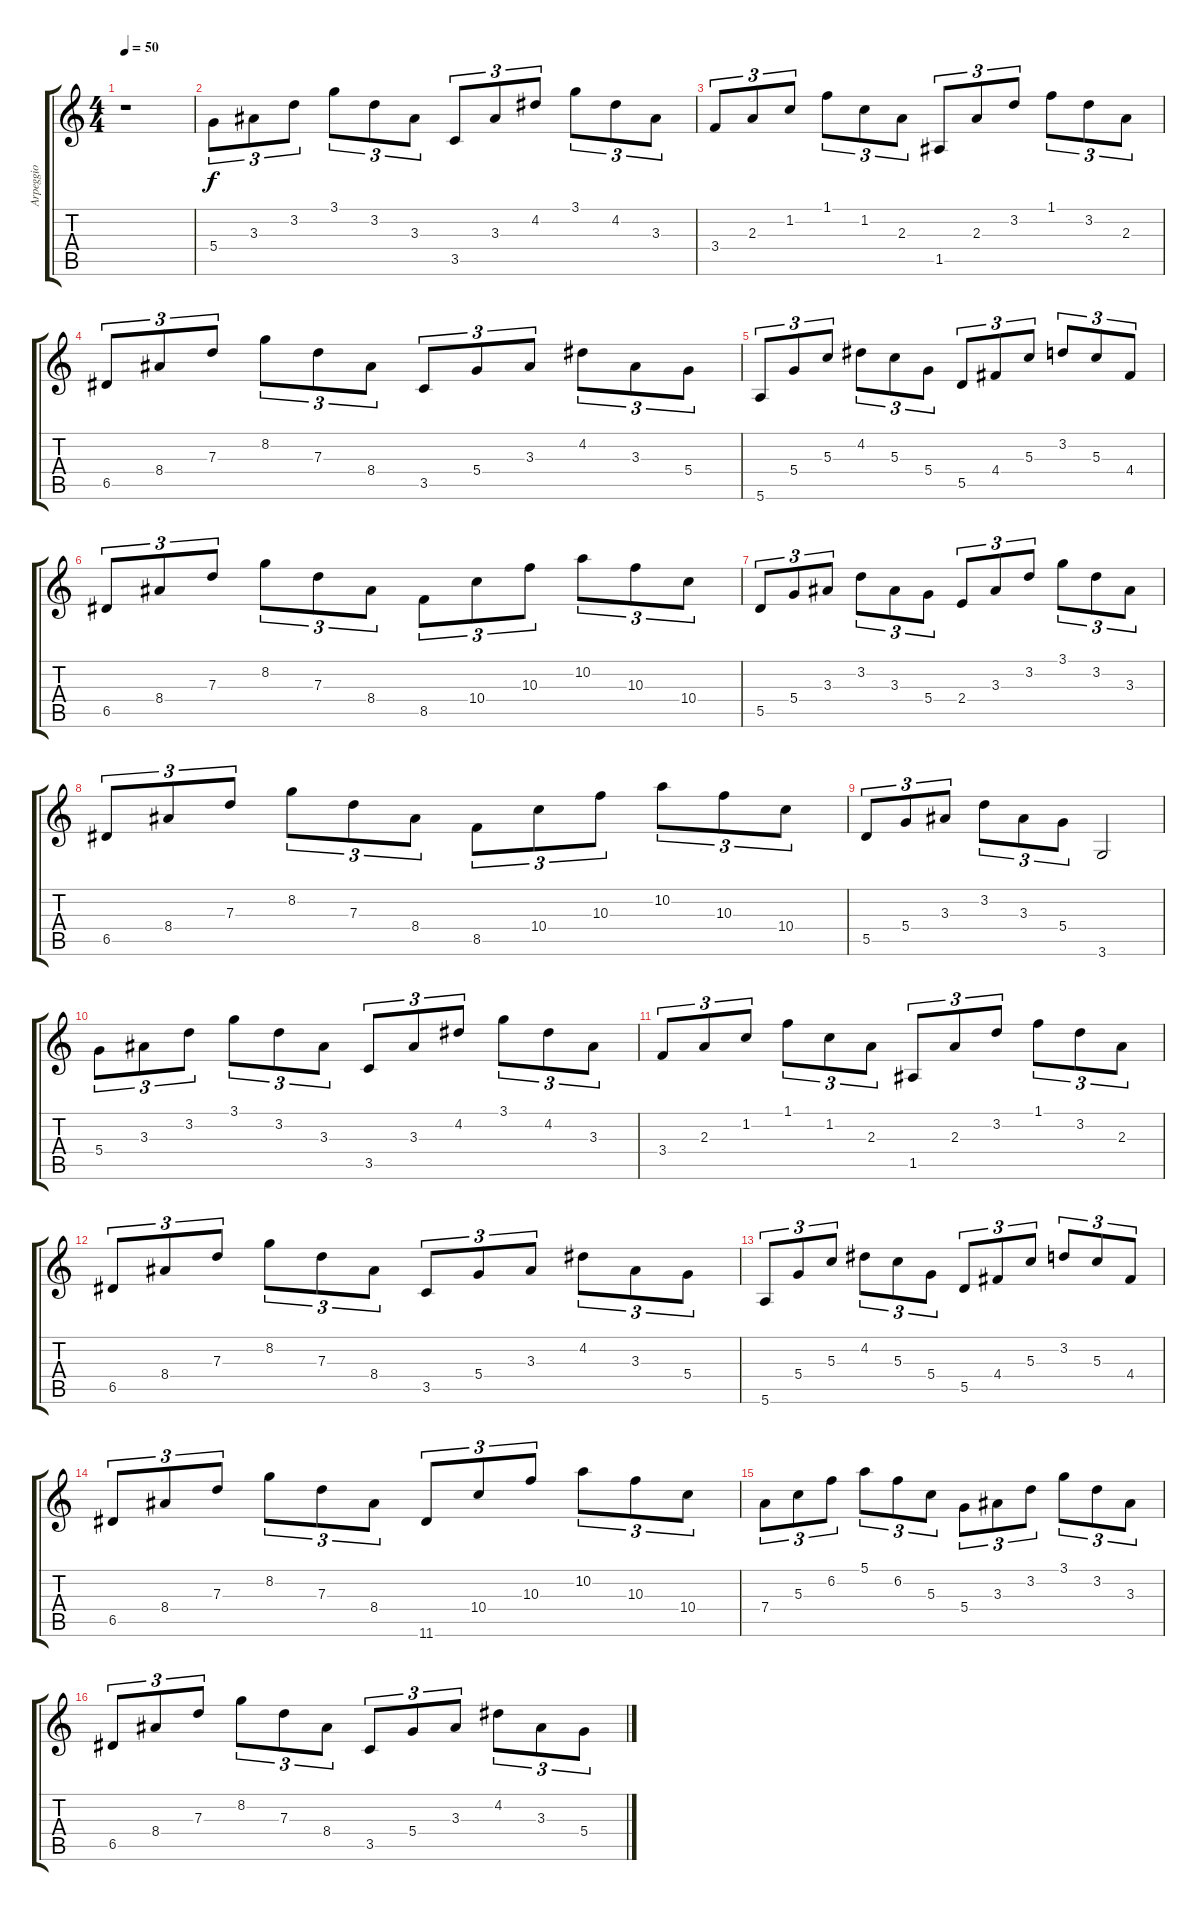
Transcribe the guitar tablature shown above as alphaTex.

\track ("Arpeggio" "Arpeggio") {instrument acousticguitarnylon}
\staff {score tabs}
\tuning (E4 B3 G3 D3 A2 E2) {hide}
\ts (4 4)
\tempo 50
\clef g2
\ks c
r.1{dy f instrument acousticguitarnylon} |
5.4.8{tu (3 2)} 3.3.8{tu (3 2)} 3.2.8{tu (3 2)} 3.1.8{tu (3 2)} 3.2.8{tu (3 2)} 3.3.8{tu (3 2)} 3.5.8{tu (3 2)} 3.3.8{tu (3 2)} 4.2.8{tu (3 2)} 3.1.8{tu (3 2)} 4.2.8{tu (3 2)} 3.3.8{tu (3 2)} |
3.4.8{tu (3 2)} 2.3.8{tu (3 2)} 1.2.8{tu (3 2)} 1.1.8{tu (3 2)} 1.2.8{tu (3 2)} 2.3.8{tu (3 2)} 1.5.8{tu (3 2)} 2.3.8{tu (3 2)} 3.2.8{tu (3 2)} 1.1.8{tu (3 2)} 3.2.8{tu (3 2)} 2.3.8{tu (3 2)} |
6.5.8{tu (3 2)} 8.4.8{tu (3 2)} 7.3.8{tu (3 2)} 8.2.8{tu (3 2)} 7.3.8{tu (3 2)} 8.4.8{tu (3 2)} 3.5.8{tu (3 2)} 5.4.8{tu (3 2)} 3.3.8{tu (3 2)} 4.2.8{tu (3 2)} 3.3.8{tu (3 2)} 5.4.8{tu (3 2)} |
5.6.8{tu (3 2)} 5.4.8{tu (3 2)} 5.3.8{tu (3 2)} 4.2.8{tu (3 2)} 5.3.8{tu (3 2)} 5.4.8{tu (3 2)} 5.5.8{tu (3 2)} 4.4.8{tu (3 2)} 5.3.8{tu (3 2)} 3.2.8{tu (3 2)} 5.3.8{tu (3 2)} 4.4.8{tu (3 2)} |
6.5.8{tu (3 2)} 8.4.8{tu (3 2)} 7.3.8{tu (3 2)} 8.2.8{tu (3 2)} 7.3.8{tu (3 2)} 8.4.8{tu (3 2)} 8.5.8{tu (3 2)} 10.4.8{tu (3 2)} 10.3.8{tu (3 2)} 10.2.8{tu (3 2)} 10.3.8{tu (3 2)} 10.4.8{tu (3 2)} |
5.5.8{tu (3 2)} 5.4.8{tu (3 2)} 3.3.8{tu (3 2)} 3.2.8{tu (3 2)} 3.3.8{tu (3 2)} 5.4.8{tu (3 2)} 2.4.8{tu (3 2)} 3.3.8{tu (3 2)} 3.2.8{tu (3 2)} 3.1.8{tu (3 2)} 3.2.8{tu (3 2)} 3.3.8{tu (3 2)} |
6.5.8{tu (3 2)} 8.4.8{tu (3 2)} 7.3.8{tu (3 2)} 8.2.8{tu (3 2)} 7.3.8{tu (3 2)} 8.4.8{tu (3 2)} 8.5.8{tu (3 2)} 10.4.8{tu (3 2)} 10.3.8{tu (3 2)} 10.2.8{tu (3 2)} 10.3.8{tu (3 2)} 10.4.8{tu (3 2)} |
5.5.8{tu (3 2)} 5.4.8{tu (3 2)} 3.3.8{tu (3 2)} 3.2.8{tu (3 2)} 3.3.8{tu (3 2)} 5.4.8{tu (3 2)} 3.6.2 |
5.4.8{tu (3 2)} 3.3.8{tu (3 2)} 3.2.8{tu (3 2)} 3.1.8{tu (3 2)} 3.2.8{tu (3 2)} 3.3.8{tu (3 2)} 3.5.8{tu (3 2)} 3.3.8{tu (3 2)} 4.2.8{tu (3 2)} 3.1.8{tu (3 2)} 4.2.8{tu (3 2)} 3.3.8{tu (3 2)} |
3.4.8{tu (3 2)} 2.3.8{tu (3 2)} 1.2.8{tu (3 2)} 1.1.8{tu (3 2)} 1.2.8{tu (3 2)} 2.3.8{tu (3 2)} 1.5.8{tu (3 2)} 2.3.8{tu (3 2)} 3.2.8{tu (3 2)} 1.1.8{tu (3 2)} 3.2.8{tu (3 2)} 2.3.8{tu (3 2)} |
6.5.8{tu (3 2)} 8.4.8{tu (3 2)} 7.3.8{tu (3 2)} 8.2.8{tu (3 2)} 7.3.8{tu (3 2)} 8.4.8{tu (3 2)} 3.5.8{tu (3 2)} 5.4.8{tu (3 2)} 3.3.8{tu (3 2)} 4.2.8{tu (3 2)} 3.3.8{tu (3 2)} 5.4.8{tu (3 2)} |
5.6.8{tu (3 2)} 5.4.8{tu (3 2)} 5.3.8{tu (3 2)} 4.2.8{tu (3 2)} 5.3.8{tu (3 2)} 5.4.8{tu (3 2)} 5.5.8{tu (3 2)} 4.4.8{tu (3 2)} 5.3.8{tu (3 2)} 3.2.8{tu (3 2)} 5.3.8{tu (3 2)} 4.4.8{tu (3 2)} |
6.5.8{tu (3 2)} 8.4.8{tu (3 2)} 7.3.8{tu (3 2)} 8.2.8{tu (3 2)} 7.3.8{tu (3 2)} 8.4.8{tu (3 2)} 11.6.8{tu (3 2)} 10.4.8{tu (3 2)} 10.3.8{tu (3 2)} 10.2.8{tu (3 2)} 10.3.8{tu (3 2)} 10.4.8{tu (3 2)} |
7.4.8{tu (3 2)} 5.3.8{tu (3 2)} 6.2.8{tu (3 2)} 5.1.8{tu (3 2)} 6.2.8{tu (3 2)} 5.3.8{tu (3 2)} 5.4.8{tu (3 2)} 3.3.8{tu (3 2)} 3.2.8{tu (3 2)} 3.1.8{tu (3 2)} 3.2.8{tu (3 2)} 3.3.8{tu (3 2)} |
6.5.8{tu (3 2)} 8.4.8{tu (3 2)} 7.3.8{tu (3 2)} 8.2.8{tu (3 2)} 7.3.8{tu (3 2)} 8.4.8{tu (3 2)} 3.5.8{tu (3 2)} 5.4.8{tu (3 2)} 3.3.8{tu (3 2)} 4.2.8{tu (3 2)} 3.3.8{tu (3 2)} 5.4.8{tu (3 2)}
